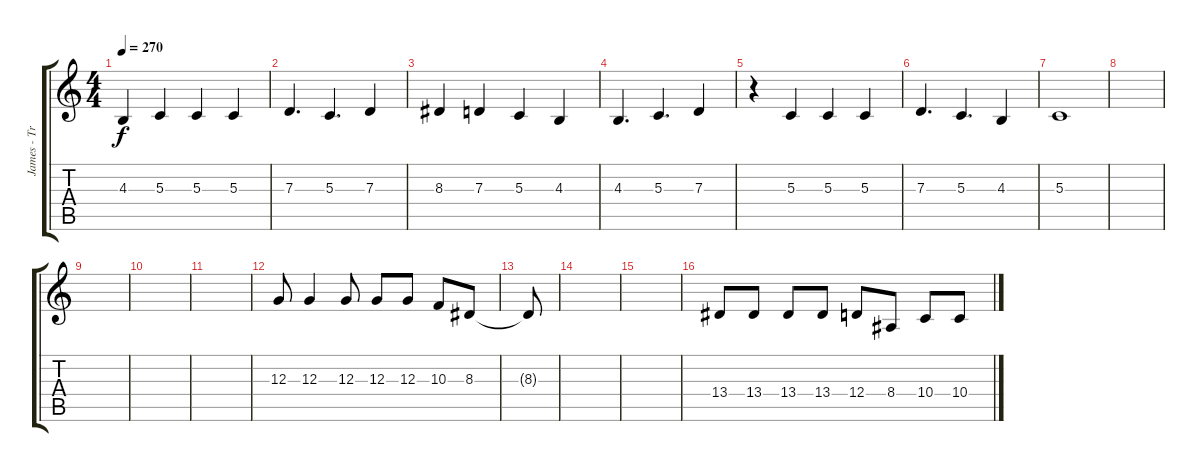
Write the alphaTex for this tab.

\track ("James - Trumpet" "James - Tr") {instrument trumpet}
\staff {score tabs}
\tuning (E4 B3 G3 D3 A2 E2) {hide}
\ts (4 4)
\tempo 270
\clef g2
\ks c
4.3{t}.4{dy f} 5.3.4 5.3.4 5.3.4 |
7.3.4{d} 5.3.4{d} 7.3.4 |
8.3.4 7.3.4 5.3.4 4.3.4 |
4.3.4{d} 5.3.4{d} 7.3.4 |
r.4 5.3.4 5.3.4 5.3.4 |
7.3.4{d} 5.3.4{d} 4.3.4 |
5.3.1 |
|
|
|
|
12.3.8 12.3.4 12.3.8 12.3.8 12.3.8 10.3.8 8.3.8 |
8.3{t}.8 |
|
|
13.4.8 13.4.8 13.4.8 13.4.8 12.4.8 8.4.8 10.4.8 10.4.8
